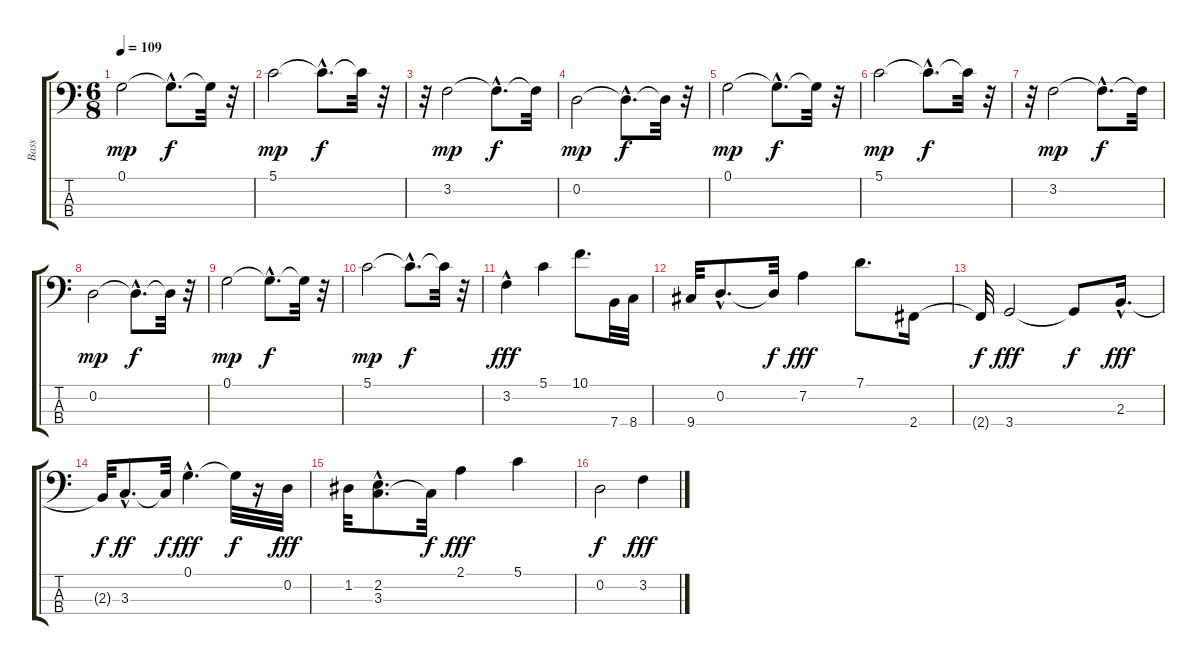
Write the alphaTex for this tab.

\track ("Bass" "Bass") {instrument fretlessbass}
\staff {score tabs}
\tuning (G2 D2 A1 E1) {hide}
\ts (6 8)
\tempo 109
\clef f4
\ks c
0.1.2{dy mp} 0.1{hac t}.8{d dy f} 0.1{t}.32 r.32 |
5.1.2{dy mp} 5.1{hac t}.8{d dy f} 5.1{t}.32 r.32 |
r.32 3.2.2{dy mp} 3.2{hac t}.8{d dy f} 3.2{t}.32 |
0.2.2{dy mp} 0.2{hac t}.8{d dy f} 0.2{t}.32 r.32 |
0.1.2{dy mp} 0.1{hac t}.8{d dy f} 0.1{t}.32 r.32 |
5.1.2{dy mp} 5.1{hac t}.8{d dy f} 5.1{t}.32 r.32 |
r.32 3.2.2{dy mp} 3.2{hac t}.8{d dy f} 3.2{t}.32 |
0.2.2{dy mp} 0.2{hac t}.8{d dy f} 0.2{t}.32 r.32 |
0.1.2{dy mp} 0.1{hac t}.8{d dy f} 0.1{t}.32 r.32 |
5.1.2{dy mp} 5.1{hac t}.8{d dy f} 5.1{t}.32 r.32 |
3.2{hac}.4{dy fff} 5.1.4 10.1.8{d} 7.4.32 8.4.32 |
9.4.32 0.2{hac}.8{d} 0.2{t}.32{dy f} 7.2.4{dy fff} 7.1.8{d} 2.4.16 |
2.4{t}.32{dy f} 3.4.2{dy fff} 3.4{t}.8{dy f} 2.3{hac}.16{d dy fff} |
2.3{t}.32{dy f} 3.3{hac}.8{d dy ff} 3.3{t}.32{dy f} 0.1{hac}.4{d dy fff} 0.1{t}.32{dy f} r.16 0.2.32{dy fff} |
1.2.32 (2.2 3.3{hac}).8{d} 3.3{t}.32{dy f} 2.1.4{dy fff} 5.1.4 |
0.2.2{dy f} 3.2.4{dy fff}
